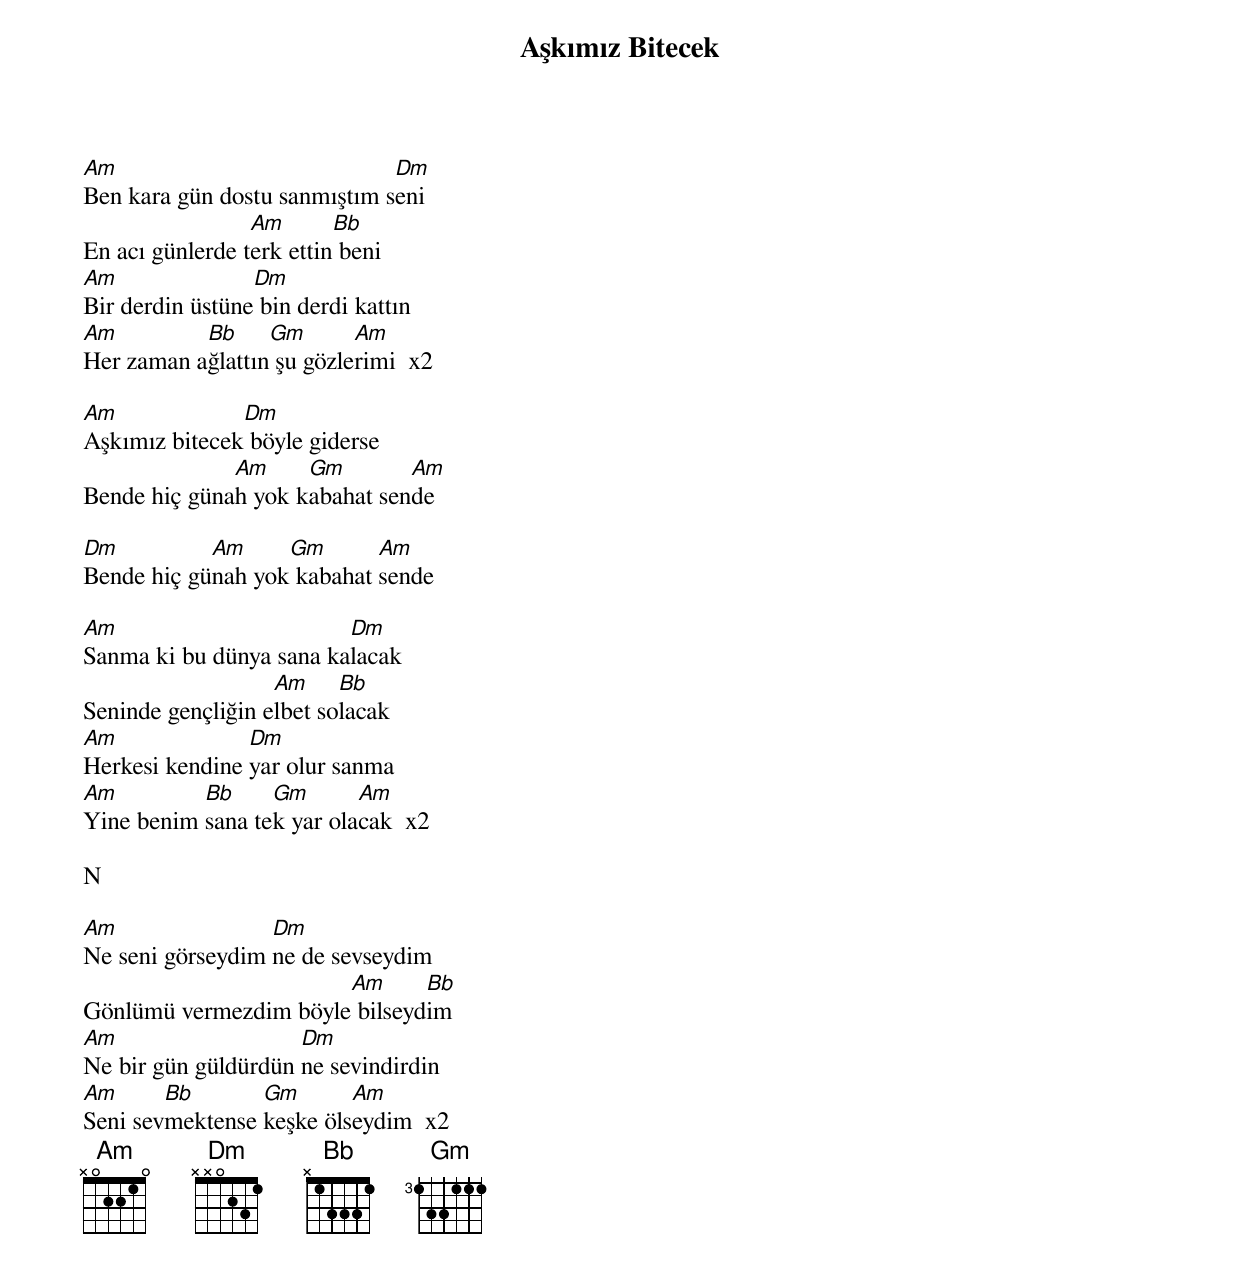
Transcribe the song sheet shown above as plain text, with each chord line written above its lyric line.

{title: Aşkımız Bitecek}
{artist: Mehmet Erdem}

Am                            Dm
Ben kara gün dostu sanmıştım seni
                 Am       Bb
En acı günlerde terk ettin beni
Am               Dm
Bir derdin üstüne bin derdi kattın
Am         Bb     Gm       Am
Her zaman ağlattın şu gözlerimi  x2

Am             Dm
Aşkımız bitecek böyle giderse
              Am     Gm        Am
Bende hiç günah yok kabahat sende

Dm          Am     Gm       Am
Bende hiç günah yok kabahat sende

Am                       Dm
Sanma ki bu dünya sana kalacak
                   Am     Bb
Seninde gençliğin elbet solacak
Am              Dm
Herkesi kendine yar olur sanma
Am         Bb     Gm       Am
Yine benim sana tek yar olacak  x2

N

Am                Dm
Ne seni görseydim ne de sevseydim
                       Am      Bb
Gönlümü vermezdim böyle bilseydim
Am                   Dm
Ne bir gün güldürdün ne sevindirdin
Am      Bb       Gm       Am
Seni sevmektense keşke ölseydim  x2
